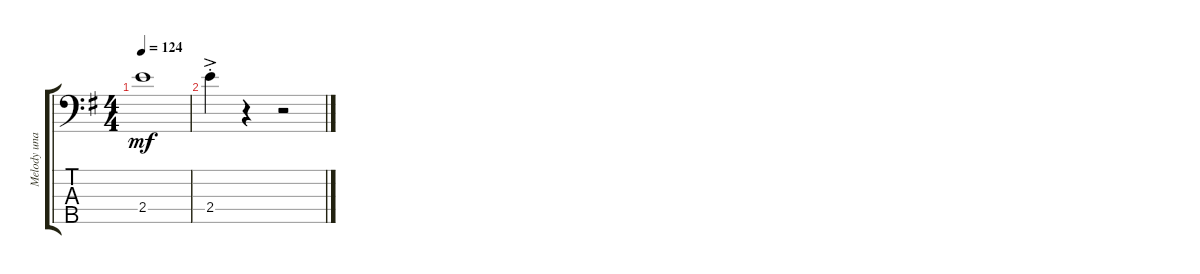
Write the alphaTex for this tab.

\track ("Melody unaltered" "Melody una") {mute instrument acousticguitarnylon}
\staff {score tabs}
\tuning (D4 B3 G3 D3 G4) {hide}
\ts (4 4)
\tempo 124
\clef f4
\ks g
2.4.1{dy mf} |
2.4{ac st}.4 r.4 r.2
